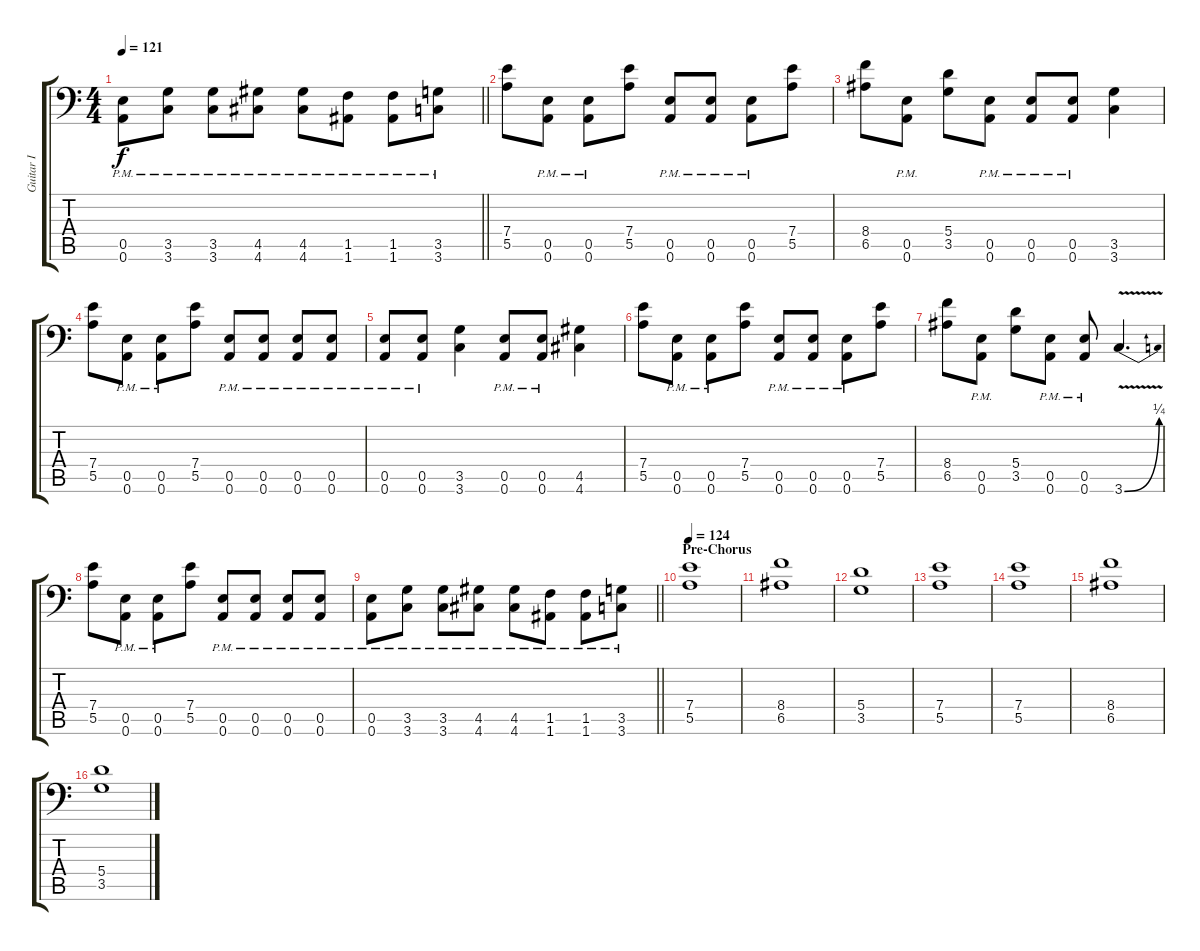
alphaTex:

\track ("Guitar I" "Guitar I") {instrument distortionguitar}
\staff {score tabs}
\tuning (B3 Gb3 D3 A2 E2 A1) {hide}
\ts (4 4)
\tempo 121
\clef f4
\barLineRight lightlight
\ks c
(0.5{pm} 0.6{pm}).8{dy f} (3.5{pm} 3.6{pm}).8 (3.5{pm} 3.6{pm}).8 (4.5{pm} 4.6{pm}).8 (4.5{pm} 4.6{pm}).8 (1.5{pm} 1.6{pm}).8 (1.5{pm} 1.6{pm}).8 (3.5{pm} 3.6{pm}).8 |
\section ("" "")
(7.4 5.5).8 (0.5{pm} 0.6{pm}).8 (0.5{pm} 0.6{pm}).8 (7.4 5.5).8 (0.5{pm} 0.6{pm}).8 (0.5{pm} 0.6{pm}).8 (0.5{pm} 0.6{pm}).8 (7.4 5.5).8 |
(8.4 6.5).8 (0.5{pm} 0.6{pm}).8 (5.4 3.5).8 (0.5{pm} 0.6{pm}).8 (0.5{pm} 0.6{pm}).8 (0.5{pm} 0.6{pm}).8 (3.5 3.6).4 |
(7.4 5.5).8 (0.5{pm} 0.6{pm}).8 (0.5{pm} 0.6{pm}).8 (7.4 5.5).8 (0.5{pm} 0.6{pm}).8 (0.5{pm} 0.6{pm}).8 (0.5{pm} 0.6{pm}).8 (0.5{pm} 0.6{pm}).8 |
(0.5{pm} 0.6{pm}).8 (0.5{pm} 0.6{pm}).8 (3.5 3.6).4 (0.5{pm} 0.6{pm}).8 (0.5{pm} 0.6{pm}).8 (4.5 4.6).4 |
(7.4 5.5).8 (0.5{pm} 0.6{pm}).8 (0.5{pm} 0.6{pm}).8 (7.4 5.5).8 (0.5{pm} 0.6{pm}).8 (0.5{pm} 0.6{pm}).8 (0.5{pm} 0.6{pm}).8 (7.4 5.5).8 |
(8.4 6.5).8 (0.5{pm} 0.6{pm}).8 (5.4 3.5).8 (0.5{pm} 0.6{pm}).8 (0.5{pm} 0.6{pm}).8 3.6{be (bend 0 0 60 1) v}.4{d} |
(7.4 5.5).8 (0.5{pm} 0.6{pm}).8 (0.5{pm} 0.6{pm}).8 (7.4 5.5).8 (0.5{pm} 0.6{pm}).8 (0.5{pm} 0.6{pm}).8 (0.5{pm} 0.6{pm}).8 (0.5{pm} 0.6{pm}).8 |
\barLineRight lightlight
(0.5{pm} 0.6{pm}).8 (3.5{pm} 3.6{pm}).8 (3.5{pm} 3.6{pm}).8 (4.5{pm} 4.6{pm}).8 (4.5{pm} 4.6{pm}).8 (1.5{pm} 1.6{pm}).8 (1.5{pm} 1.6{pm}).8 (3.5{pm} 3.6{pm}).8 |
\section ("" "Pre-Chorus")
\tempo 124
(7.4 5.5).1{volume 16} |
(8.4 6.5).1 |
(5.4 3.5).1 |
(7.4 5.5).1 |
(7.4 5.5).1 |
(8.4 6.5).1 |
(5.4 3.5).1
